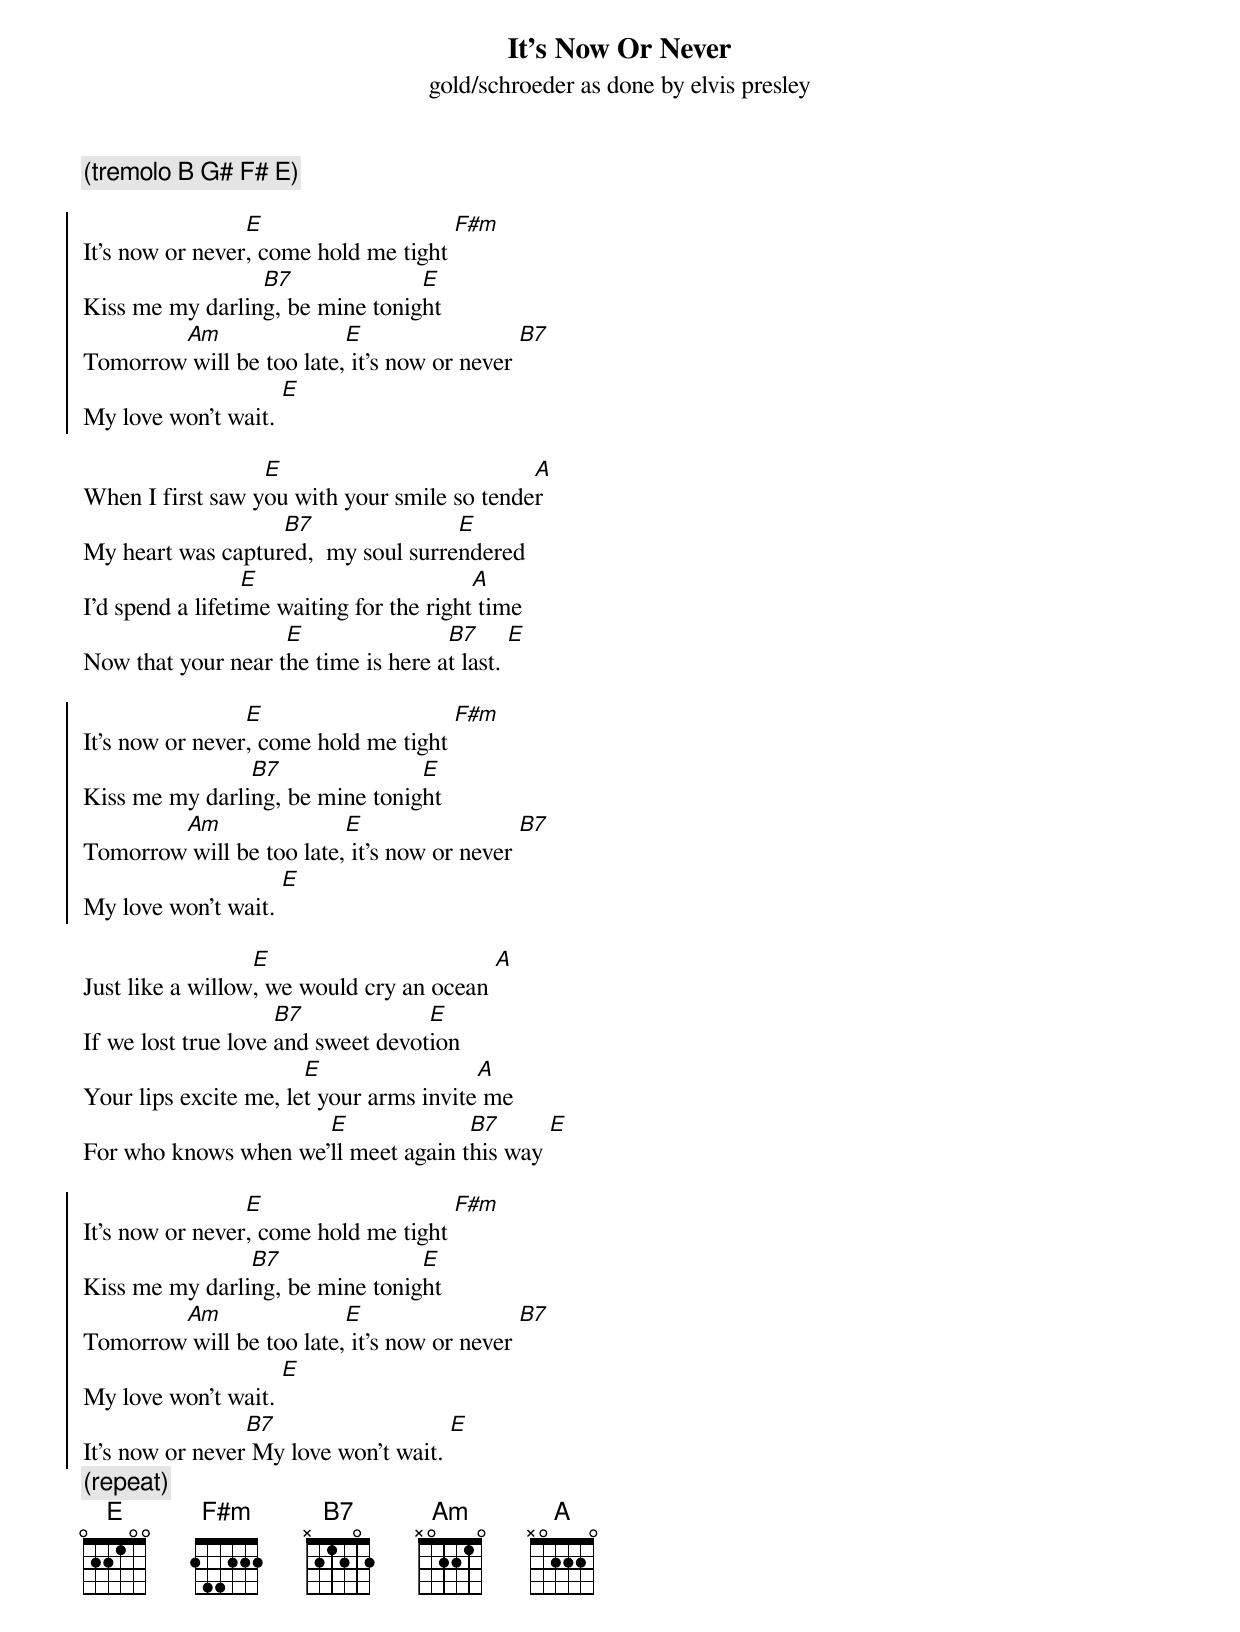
{title: It's Now Or Never}
{subtitle: gold/schroeder as done by elvis presley}

{c:(tremolo B G# F# E)}

{soc}
It’s now or never[E], come hold me tight [F#m]
Kiss me my darlin[B7]g, be mine tonig[E]ht
Tomorrow[Am] will be too late,[E] it’s now or never [B7]
My love won’t wait. [E]
{eoc}

When I first saw y[E]ou with your smile so tende[A]r
My heart was captur[B7]ed,  my soul surre[E]ndered
I'd spend a lifeti[E]me waiting for the right[A] time
Now that your near t[E]he time is here a[B7]t last. [E]

{soc}
It’s now or never[E], come hold me tight [F#m]
Kiss me my darli[B7]ng, be mine tonig[E]ht
Tomorrow[Am] will be too late,[E] it’s now or never [B7]
My love won’t wait. [E]
{eoc}

Just like a willow[E], we would cry an ocean [A]
If we lost true love [B7]and sweet devot[E]ion
Your lips excite me, le[E]t your arms invite[A] me
For who knows when we'[E]ll meet again t[B7]his way [E]

{soc}
It’s now or never[E], come hold me tight [F#m]
Kiss me my darli[B7]ng, be mine tonig[E]ht
Tomorrow[Am] will be too late,[E] it’s now or never [B7]
My love won’t wait. [E]
It’s now or never[B7] My love won’t wait. [E]
{eoc}
{c: (repeat)}
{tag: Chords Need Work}
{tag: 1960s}
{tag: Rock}
